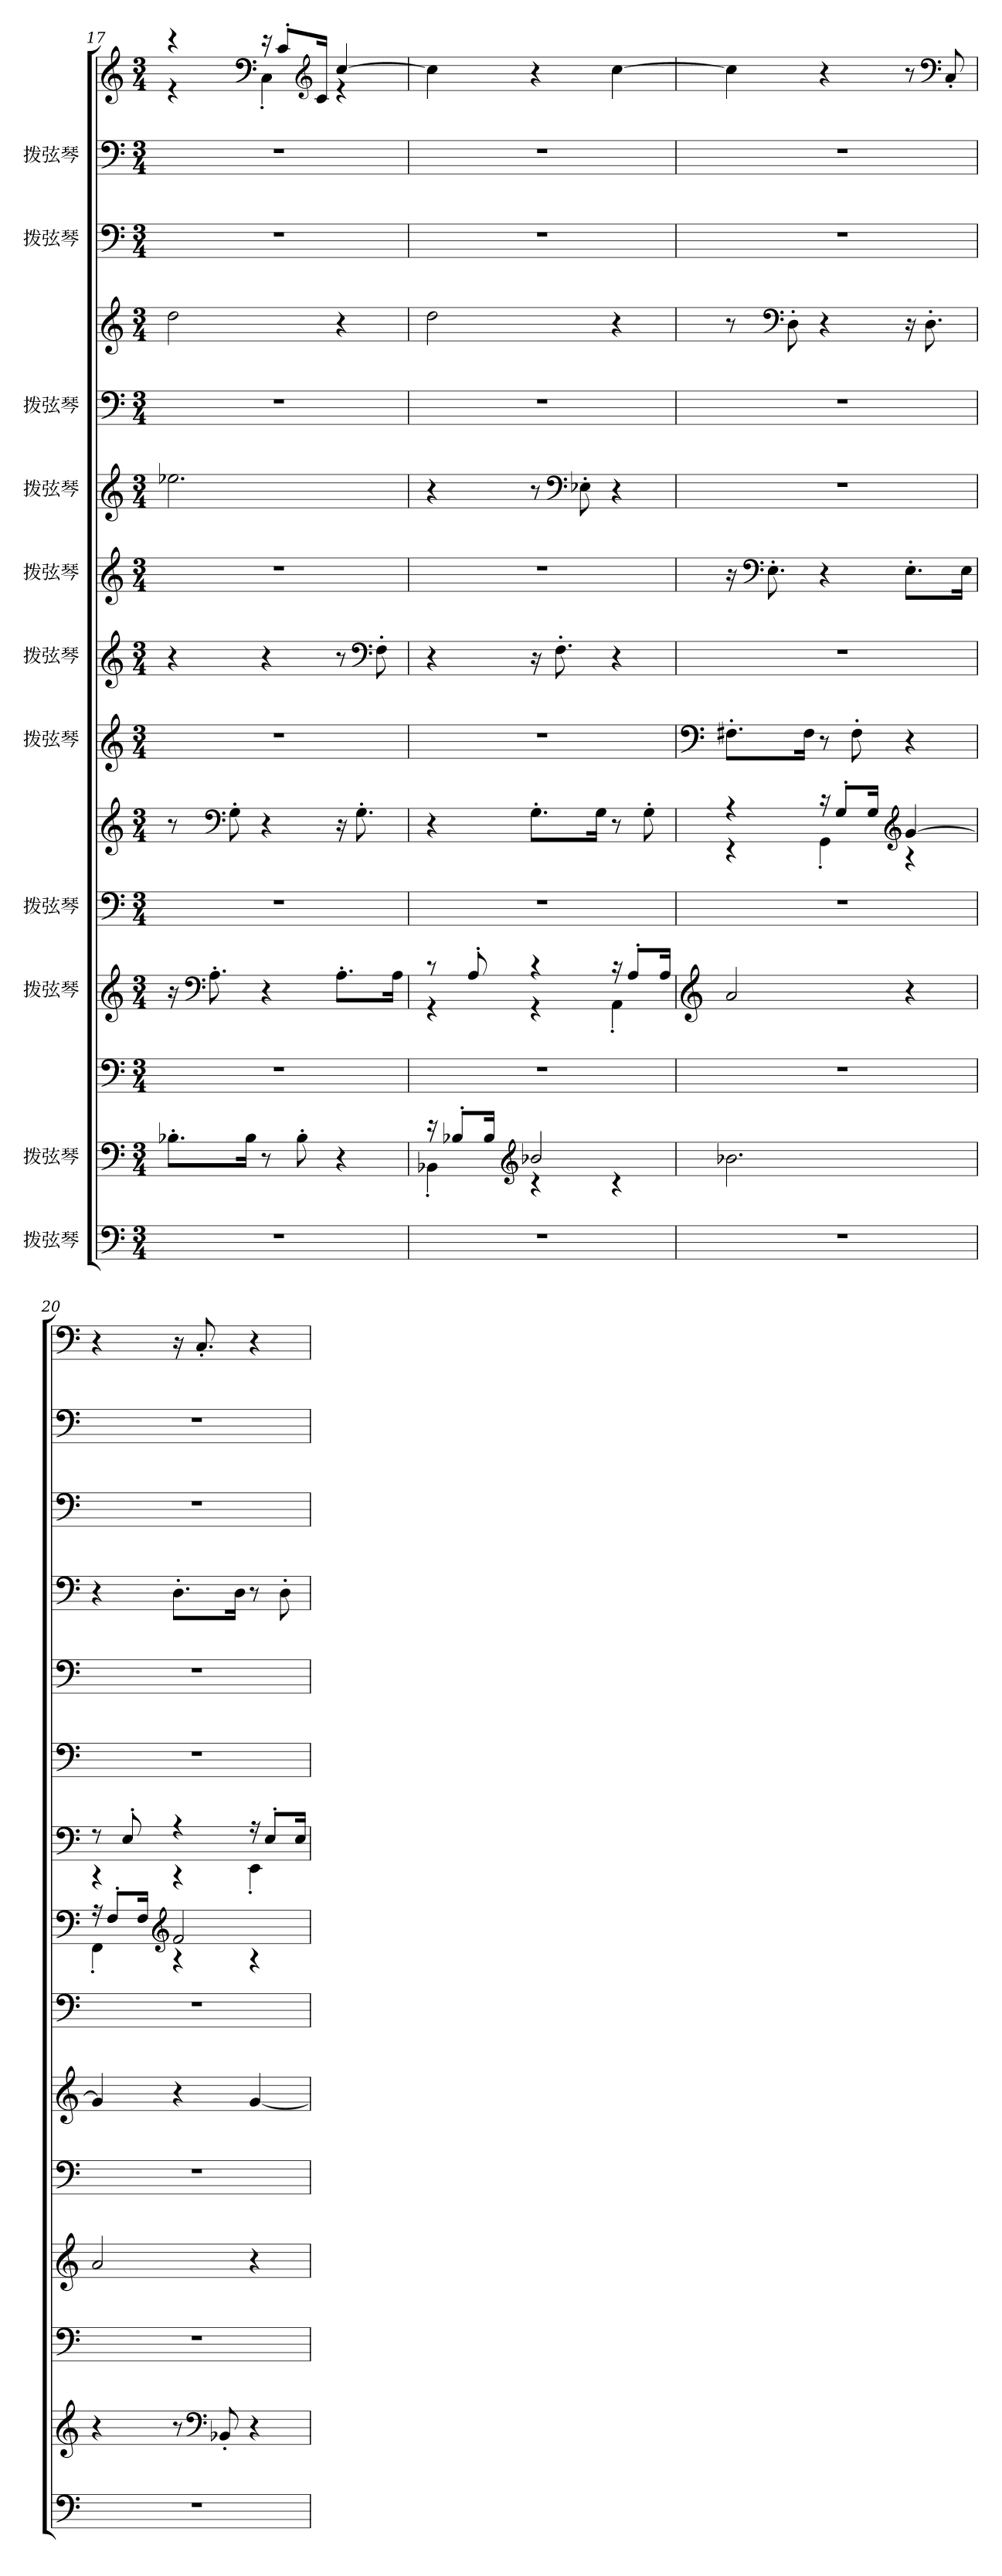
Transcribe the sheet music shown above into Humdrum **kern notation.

**kern	**kern	**kern	**kern	**kern	**kern	**kern	**kern	**kern	**kern	**kern	**kern	**kern	**kern	**kern
*part11	*part10	*part10	*part9	*part8	*part8	*part7	*part6	*part5	*part4	*part3	*part3	*part2	*part1	*part1
*staff15	*staff14	*staff13	*staff12	*staff11	*staff10	*staff9	*staff8	*staff7	*staff6	*staff5	*staff4	*staff3	*staff2	*staff1
*I"拨弦琴	*I"拨弦琴	*	*I"拨弦琴	*I"拨弦琴	*	*I"拨弦琴	*I"拨弦琴	*I"拨弦琴	*I"拨弦琴	*I"拨弦琴	*	*I"拨弦琴	*I"拨弦琴	*
*clefF4	*clefF4	*clefF4	*clefG2	*clefF4	*clefG2	*clefG2	*clefG2	*clefG2	*clefG2	*clefF4	*clefG2	*clefF4	*clefF4	*clefG2
*k[]	*k[]	*k[]	*k[]	*k[]	*k[]	*k[]	*k[]	*k[]	*k[]	*k[]	*k[]	*k[]	*k[]	*k[]
*M3/4	*M3/4	*M3/4	*M3/4	*M3/4	*M3/4	*M3/4	*M3/4	*M3/4	*M3/4	*M3/4	*M3/4	*M3/4	*M3/4	*M3/4
=17	=17	=17	=17	=17	=17	=17	=17	=17	=17	=17	=17	=17	=17	=17
*	*	*	*	*	*	*	*	*	*	*	*	*	*	*^
2.r	8.B-X'\L	2.r	16r	2.r	8r	2.r	4r	2.r	2.ee-X\	2.r	2dd\	2.r	2.r	4r	4r
*	*	*	*clefF4	*	*	*	*	*	*	*	*	*	*	*	*
.	.	.	8.A'\	.	.	.	.	.	.	.	.	.	.	.	.
*	*	*	*	*	*clefF4	*	*	*	*	*	*	*	*	*	*
.	.	.	.	.	8G'\	.	.	.	.	.	.	.	.	.	.
.	16B-\Jk	.	.	.	.	.	.	.	.	.	.	.	.	.	.
*	*	*	*	*	*	*	*	*	*	*	*	*	*	*clefF4	*
.	8r	.	4r	.	4r	.	4r	.	.	.	.	.	.	16r	4C'\
.	.	.	.	.	.	.	.	.	.	.	.	.	.	8c'/L	.
.	8B-'\	.	.	.	.	.	.	.	.	.	.	.	.	.	.
*	*	*	*	*	*	*	*	*	*	*	*	*	*	*clefG2	*
.	.	.	.	.	.	.	.	.	.	.	.	.	.	16c/Jk	.
.	4r	.	8.A'\L	.	16r	.	8r	.	.	.	4r	.	.	[4cc/	4r
.	.	.	.	.	8.G'\	.	.	.	.	.	.	.	.	.	.
*	*	*	*	*	*	*	*clefF4	*	*	*	*	*	*	*	*
.	.	.	.	.	.	.	8F'\	.	.	.	.	.	.	.	.
.	.	.	16A\Jk	.	.	.	.	.	.	.	.	.	.	.	.
*	*	*	*	*	*	*	*	*	*	*	*	*	*	*v	*v
!!LO:PB:g=z
=18	=18	=18	=18	=18	=18	=18	=18	=18	=18	=18	=18	=18	=18	=18
*	*^	*	*^	*	*	*	*	*	*	*	*	*	*	*
2.r	16r	4BB-X'\	2.r	8r	4r	2.r	4r	2.r	4r	2.r	4r	2.r	2dd\	2.r	2.r	4cc\]
.	8B-X'/L	.	.	.	.	.	.	.	.	.	.	.	.	.	.	.
.	.	.	.	8A'/	.	.	.	.	.	.	.	.	.	.	.	.
.	16B-/Jk	.	.	.	.	.	.	.	.	.	.	.	.	.	.	.
*	*clefG2	*	*	*	*	*	*	*	*	*	*	*	*	*	*	*
.	2b-X/	4r	.	4r	4r	.	8.G'\L	.	16r	.	8r	.	.	.	.	4r
.	.	.	.	.	.	.	.	.	8.F'\	.	.	.	.	.	.	.
*	*	*	*	*	*	*	*	*	*	*	*clefF4	*	*	*	*	*
.	.	.	.	.	.	.	.	.	.	.	8E-X'\	.	.	.	.	.
.	.	.	.	.	.	.	16G\Jk	.	.	.	.	.	.	.	.	.
.	.	4r	.	16r	4AA'\	.	8r	.	4r	.	4r	.	4r	.	.	[4cc\
.	.	.	.	8A'/L	.	.	.	.	.	.	.	.	.	.	.	.
.	.	.	.	.	.	.	8G'\	.	.	.	.	.	.	.	.	.
.	.	.	.	16A/Jk	.	.	.	.	.	.	.	.	.	.	.	.
*	*v	*v	*	*v	*v	*	*	*	*	*	*	*	*	*	*	*
=19	=19	=19	=19	=19	=19	=19	=19	=19	=19	=19	=19	=19	=19	=19
*	*	*	*clefG2	*	*	*clefF4	*	*	*	*	*	*	*	*
*	*	*	*	*	*^	*	*	*	*	*	*	*	*	*
2.r	2.b-X\	2.r	2a/	2.r	4r	4r	8.F#X'\L	2.r	16r	2.r	2.r	8r	2.r	2.r	4cc\]
*	*	*	*	*	*	*	*	*	*clefF4	*	*	*	*	*	*
.	.	.	.	.	.	.	.	.	8.E'\	.	.	.	.	.	.
*	*	*	*	*	*	*	*	*	*	*	*	*clefF4	*	*	*
.	.	.	.	.	.	.	.	.	.	.	.	8D'\	.	.	.
.	.	.	.	.	.	.	16F#\Jk	.	.	.	.	.	.	.	.
.	.	.	.	.	16r	4GG'\	8r	.	4r	.	.	4r	.	.	4r
.	.	.	.	.	8G'/L	.	.	.	.	.	.	.	.	.	.
.	.	.	.	.	.	.	8F#'\	.	.	.	.	.	.	.	.
.	.	.	.	.	16G/Jk	.	.	.	.	.	.	.	.	.	.
*	*	*	*	*	*clefG2	*	*	*	*	*	*	*	*	*	*
.	.	.	4r	.	[4g/	4r	4r	.	8.E'\L	.	.	16r	.	.	8r
.	.	.	.	.	.	.	.	.	.	.	.	8.D'\	.	.	.
*	*	*	*	*	*	*	*	*	*	*	*	*	*	*	*clefF4
.	.	.	.	.	.	.	.	.	.	.	.	.	.	.	8C'/
.	.	.	.	.	.	.	.	.	16E\Jk	.	.	.	.	.	.
*	*	*	*	*	*v	*v	*	*	*	*	*	*	*	*	*
!!LO:PB:g=z
=20	=20	=20	=20	=20	=20	=20	=20	=20	=20	=20	=20	=20	=20	=20
*	*	*	*	*	*	*	*^	*^	*	*	*	*	*	*
2.r	4r	2.r	2a/	2.r	4g/]	2.r	16r	4FF'\	8r	4r	2.r	2.r	4r	2.r	2.r	4r
.	.	.	.	.	.	.	8F'/L	.	.	.	.	.	.	.	.	.
.	.	.	.	.	.	.	.	.	8E'/	.	.	.	.	.	.	.
.	.	.	.	.	.	.	16F/Jk	.	.	.	.	.	.	.	.	.
*	*	*	*	*	*	*	*clefG2	*	*	*	*	*	*	*	*	*
.	8r	.	.	.	4r	.	2f/	4r	4r	4r	.	.	8.D'\L	.	.	16r
.	.	.	.	.	.	.	.	.	.	.	.	.	.	.	.	8.C'/
*	*clefF4	*	*	*	*	*	*	*	*	*	*	*	*	*	*	*
.	8BB-X'/	.	.	.	.	.	.	.	.	.	.	.	.	.	.	.
.	.	.	.	.	.	.	.	.	.	.	.	.	16D\Jk	.	.	.
.	4r	.	4r	.	[4g/	.	.	4r	16r	4EE'\	.	.	8r	.	.	4r
.	.	.	.	.	.	.	.	.	8E'/L	.	.	.	.	.	.	.
.	.	.	.	.	.	.	.	.	.	.	.	.	8D'\	.	.	.
.	.	.	.	.	.	.	.	.	16E/Jk	.	.	.	.	.	.	.
*	*	*	*	*	*	*	*v	*v	*	*	*	*	*	*	*	*
*	*	*	*	*	*	*	*	*v	*v	*	*	*	*	*	*
=	=	=	=	=	=	=	=	=	=	=	=	=	=	=
*-	*-	*-	*-	*-	*-	*-	*-	*-	*-	*-	*-	*-	*-	*-
